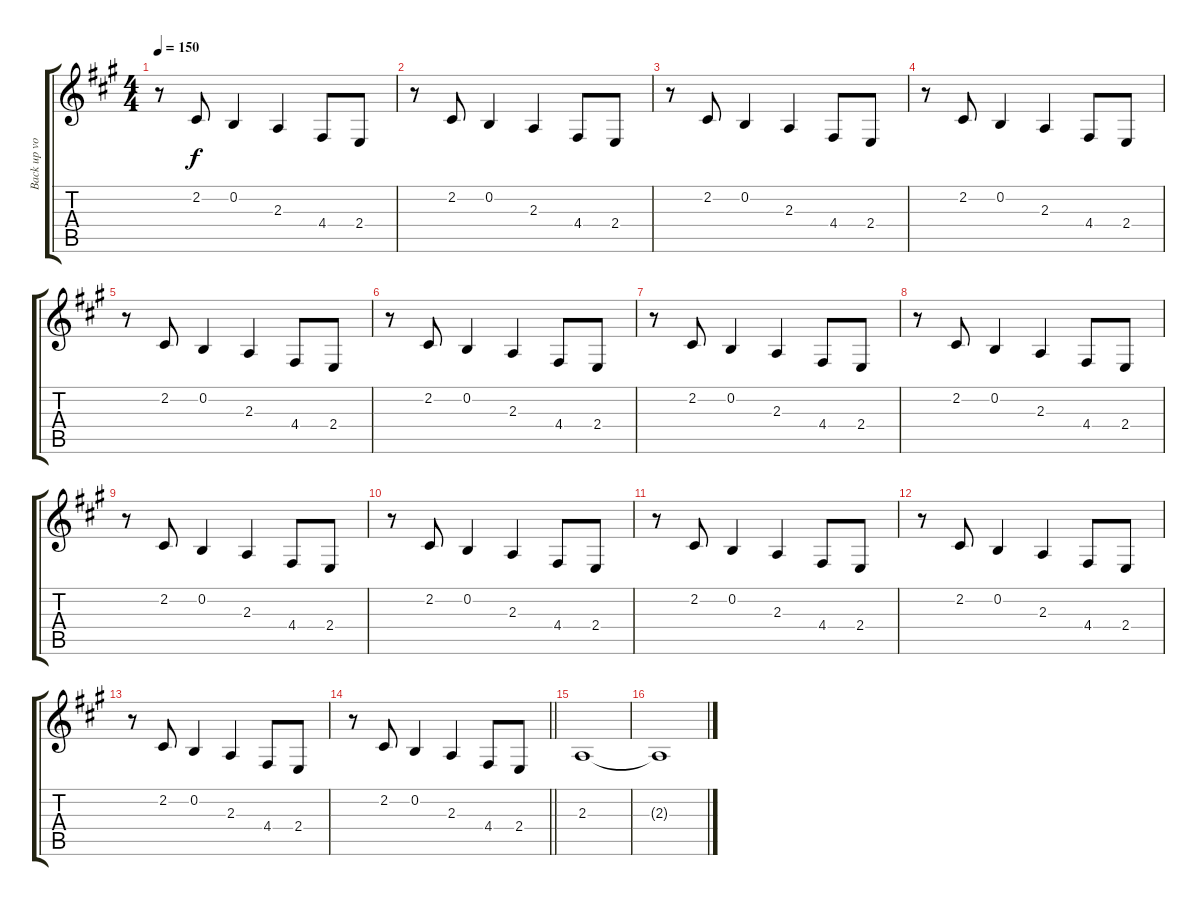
\track ("Back up voice" "Back up vo") {instrument baritonesax}
\staff {score tabs}
\tuning (E4 B3 G3 D3 A2 E2) {hide}
\ts (4 4)
\tempo 150
\clef g2
\ks a
r.8{dy f} 2.2.8 0.2.4 2.3.4 4.4.8 2.4.8 |
r.8 2.2.8 0.2.4 2.3.4 4.4.8 2.4.8 |
r.8 2.2.8 0.2.4 2.3.4 4.4.8 2.4.8 |
r.8 2.2.8 0.2.4 2.3.4 4.4.8 2.4.8 |
r.8 2.2.8 0.2.4 2.3.4 4.4.8 2.4.8 |
r.8 2.2.8 0.2.4 2.3.4 4.4.8 2.4.8 |
r.8 2.2.8 0.2.4 2.3.4 4.4.8 2.4.8 |
r.8 2.2.8 0.2.4 2.3.4 4.4.8 2.4.8 |
r.8 2.2.8 0.2.4 2.3.4 4.4.8 2.4.8 |
r.8 2.2.8 0.2.4 2.3.4 4.4.8 2.4.8 |
r.8 2.2.8 0.2.4 2.3.4 4.4.8 2.4.8 |
r.8 2.2.8 0.2.4 2.3.4 4.4.8 2.4.8 |
r.8 2.2.8 0.2.4 2.3.4 4.4.8 2.4.8 |
\barLineRight lightlight
r.8 2.2.8 0.2.4 2.3.4 4.4.8 2.4.8 |
2.3.1 |
2.3{t}.1
